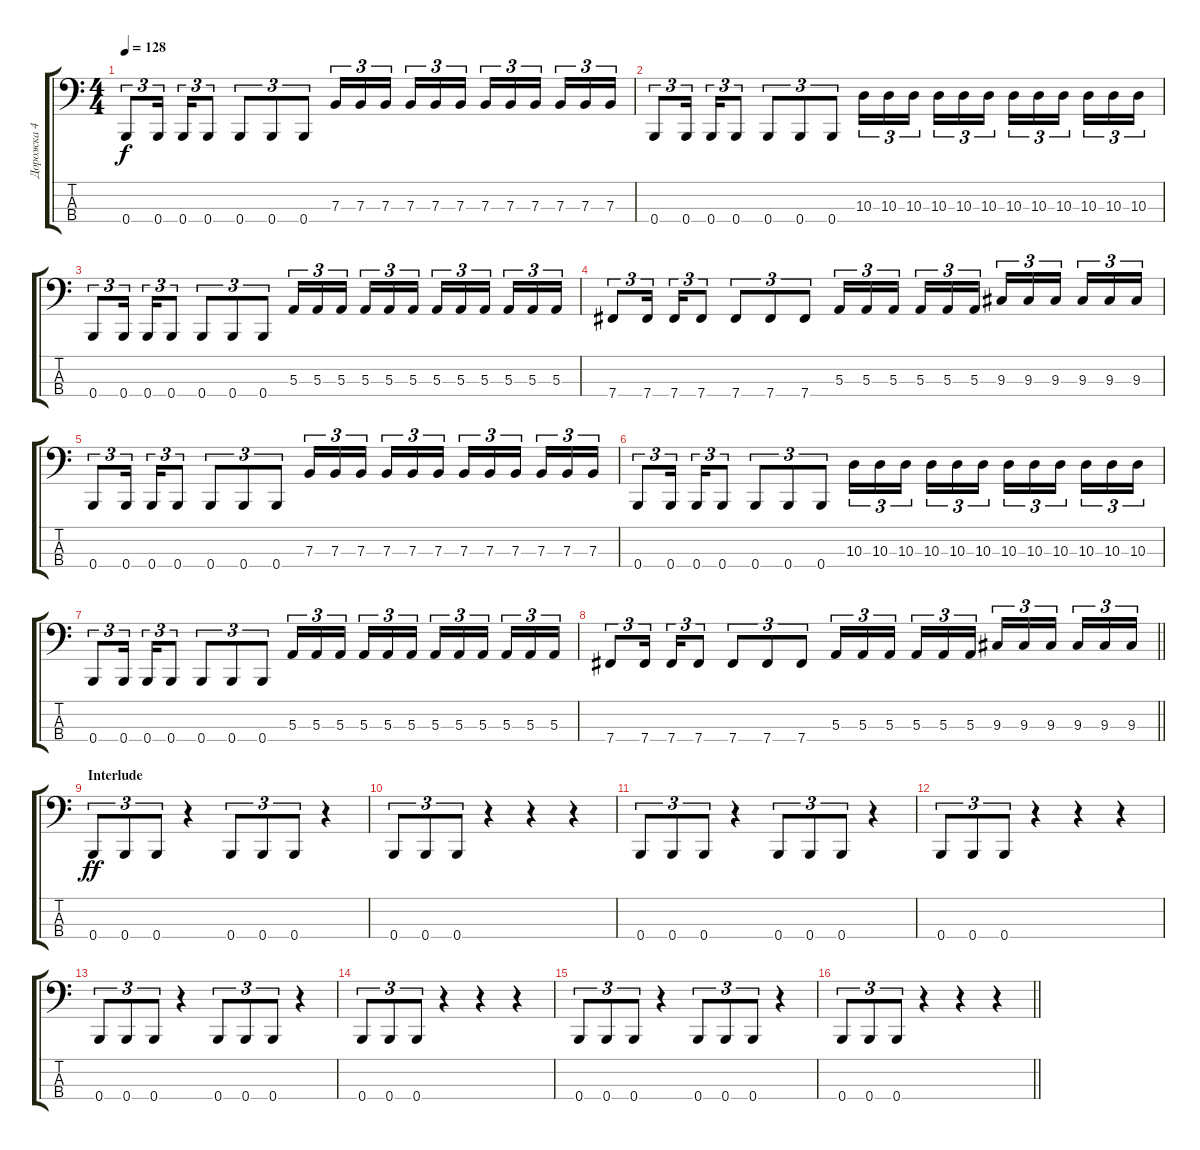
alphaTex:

\track ("Дорожка 4" "Дорожка 4") {instrument electricbasspick}
\staff {score tabs}
\tuning (D2 A1 E1 B0) {hide}
\ts (4 4)
\tempo 128
\clef f4
\ks c
0.4.8{tu (3 2) dy f} 0.4.16{tu (3 2) beam splitsecondary} 0.4.16{tu (3 2)} 0.4.8{tu (3 2)} 0.4.8{tu (3 2)} 0.4.8{tu (3 2)} 0.4.8{tu (3 2)} 7.3.16{tu (3 2)} 7.3.16{tu (3 2)} 7.3.16{tu (3 2) beam splitsecondary} 7.3.16{tu (3 2)} 7.3.16{tu (3 2)} 7.3.16{tu (3 2)} 7.3.16{tu (3 2)} 7.3.16{tu (3 2)} 7.3.16{tu (3 2) beam splitsecondary} 7.3.16{tu (3 2)} 7.3.16{tu (3 2)} 7.3.16{tu (3 2)} |
0.4.8{tu (3 2)} 0.4.16{tu (3 2) beam splitsecondary} 0.4.16{tu (3 2)} 0.4.8{tu (3 2)} 0.4.8{tu (3 2)} 0.4.8{tu (3 2)} 0.4.8{tu (3 2)} 10.3.16{tu (3 2)} 10.3.16{tu (3 2)} 10.3.16{tu (3 2) beam splitsecondary} 10.3.16{tu (3 2)} 10.3.16{tu (3 2)} 10.3.16{tu (3 2)} 10.3.16{tu (3 2)} 10.3.16{tu (3 2)} 10.3.16{tu (3 2) beam splitsecondary} 10.3.16{tu (3 2)} 10.3.16{tu (3 2)} 10.3.16{tu (3 2)} |
0.4.8{tu (3 2)} 0.4.16{tu (3 2) beam splitsecondary} 0.4.16{tu (3 2)} 0.4.8{tu (3 2)} 0.4.8{tu (3 2)} 0.4.8{tu (3 2)} 0.4.8{tu (3 2)} 5.3.16{tu (3 2)} 5.3.16{tu (3 2)} 5.3.16{tu (3 2) beam splitsecondary} 5.3.16{tu (3 2)} 5.3.16{tu (3 2)} 5.3.16{tu (3 2)} 5.3.16{tu (3 2)} 5.3.16{tu (3 2)} 5.3.16{tu (3 2) beam splitsecondary} 5.3.16{tu (3 2)} 5.3.16{tu (3 2)} 5.3.16{tu (3 2)} |
7.4.8{tu (3 2)} 7.4.16{tu (3 2) beam splitsecondary} 7.4.16{tu (3 2)} 7.4.8{tu (3 2)} 7.4.8{tu (3 2)} 7.4.8{tu (3 2)} 7.4.8{tu (3 2)} 5.3.16{tu (3 2)} 5.3.16{tu (3 2)} 5.3.16{tu (3 2) beam splitsecondary} 5.3.16{tu (3 2)} 5.3.16{tu (3 2)} 5.3.16{tu (3 2)} 9.3.16{tu (3 2)} 9.3.16{tu (3 2)} 9.3.16{tu (3 2) beam splitsecondary} 9.3.16{tu (3 2)} 9.3.16{tu (3 2)} 9.3.16{tu (3 2)} |
0.4.8{tu (3 2)} 0.4.16{tu (3 2) beam splitsecondary} 0.4.16{tu (3 2)} 0.4.8{tu (3 2)} 0.4.8{tu (3 2)} 0.4.8{tu (3 2)} 0.4.8{tu (3 2)} 7.3.16{tu (3 2)} 7.3.16{tu (3 2)} 7.3.16{tu (3 2) beam splitsecondary} 7.3.16{tu (3 2)} 7.3.16{tu (3 2)} 7.3.16{tu (3 2)} 7.3.16{tu (3 2)} 7.3.16{tu (3 2)} 7.3.16{tu (3 2) beam splitsecondary} 7.3.16{tu (3 2)} 7.3.16{tu (3 2)} 7.3.16{tu (3 2)} |
0.4.8{tu (3 2)} 0.4.16{tu (3 2) beam splitsecondary} 0.4.16{tu (3 2)} 0.4.8{tu (3 2)} 0.4.8{tu (3 2)} 0.4.8{tu (3 2)} 0.4.8{tu (3 2)} 10.3.16{tu (3 2)} 10.3.16{tu (3 2)} 10.3.16{tu (3 2) beam splitsecondary} 10.3.16{tu (3 2)} 10.3.16{tu (3 2)} 10.3.16{tu (3 2)} 10.3.16{tu (3 2)} 10.3.16{tu (3 2)} 10.3.16{tu (3 2) beam splitsecondary} 10.3.16{tu (3 2)} 10.3.16{tu (3 2)} 10.3.16{tu (3 2)} |
0.4.8{tu (3 2)} 0.4.16{tu (3 2) beam splitsecondary} 0.4.16{tu (3 2)} 0.4.8{tu (3 2)} 0.4.8{tu (3 2)} 0.4.8{tu (3 2)} 0.4.8{tu (3 2)} 5.3.16{tu (3 2)} 5.3.16{tu (3 2)} 5.3.16{tu (3 2) beam splitsecondary} 5.3.16{tu (3 2)} 5.3.16{tu (3 2)} 5.3.16{tu (3 2)} 5.3.16{tu (3 2)} 5.3.16{tu (3 2)} 5.3.16{tu (3 2) beam splitsecondary} 5.3.16{tu (3 2)} 5.3.16{tu (3 2)} 5.3.16{tu (3 2)} |
\barLineRight lightlight
7.4.8{tu (3 2)} 7.4.16{tu (3 2) beam splitsecondary} 7.4.16{tu (3 2)} 7.4.8{tu (3 2)} 7.4.8{tu (3 2)} 7.4.8{tu (3 2)} 7.4.8{tu (3 2)} 5.3.16{tu (3 2)} 5.3.16{tu (3 2)} 5.3.16{tu (3 2) beam splitsecondary} 5.3.16{tu (3 2)} 5.3.16{tu (3 2)} 5.3.16{tu (3 2)} 9.3.16{tu (3 2)} 9.3.16{tu (3 2)} 9.3.16{tu (3 2) beam splitsecondary} 9.3.16{tu (3 2)} 9.3.16{tu (3 2)} 9.3.16{tu (3 2)} |
\section ("" "Interlude")
0.4.8{tu (3 2) dy ff} 0.4.8{tu (3 2)} 0.4.8{tu (3 2)} r.4 0.4.8{tu (3 2)} 0.4.8{tu (3 2)} 0.4.8{tu (3 2)} r.4 |
0.4.8{tu (3 2)} 0.4.8{tu (3 2)} 0.4.8{tu (3 2)} r.4 r.4 r.4 |
0.4.8{tu (3 2)} 0.4.8{tu (3 2)} 0.4.8{tu (3 2)} r.4 0.4.8{tu (3 2)} 0.4.8{tu (3 2)} 0.4.8{tu (3 2)} r.4 |
0.4.8{tu (3 2)} 0.4.8{tu (3 2)} 0.4.8{tu (3 2)} r.4 r.4 r.4 |
0.4.8{tu (3 2)} 0.4.8{tu (3 2)} 0.4.8{tu (3 2)} r.4 0.4.8{tu (3 2)} 0.4.8{tu (3 2)} 0.4.8{tu (3 2)} r.4 |
0.4.8{tu (3 2)} 0.4.8{tu (3 2)} 0.4.8{tu (3 2)} r.4 r.4 r.4 |
0.4.8{tu (3 2)} 0.4.8{tu (3 2)} 0.4.8{tu (3 2)} r.4 0.4.8{tu (3 2)} 0.4.8{tu (3 2)} 0.4.8{tu (3 2)} r.4 |
\barLineRight lightlight
0.4.8{tu (3 2)} 0.4.8{tu (3 2)} 0.4.8{tu (3 2)} r.4 r.4 r.4
